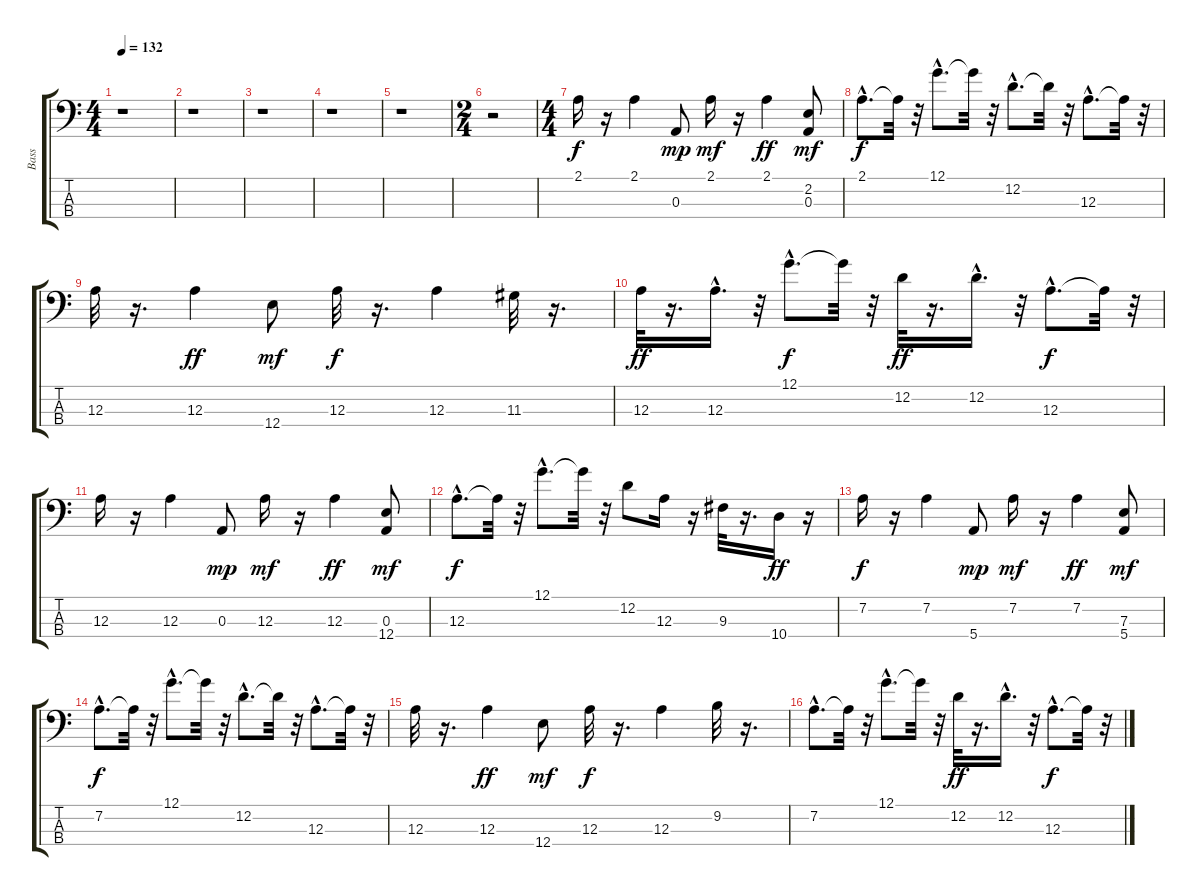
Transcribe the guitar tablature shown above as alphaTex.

\track ("Bass" "Bass") {instrument electricbassfinger}
\staff {score tabs}
\tuning (G2 D2 A1 E1) {hide}
\ts (4 4)
\tempo 132
\clef f4
\ks c
r.1{dy f} |
r.1 |
r.1 |
r.1 |
r.1 |
\ts (2 4)
r.2 |
\ts (4 4)
2.1.16 r.16 2.1.4 0.3.8{dy mp} 2.1.16{dy mf} r.16 2.1.4{dy ff} (2.2 0.3).8{dy mf} |
2.1{hac}.8{d dy f} 2.1{t}.32 r.32 12.1{hac}.8{d} 12.1{t}.32 r.32 12.2{hac}.8{d} 12.2{t}.32 r.32 12.3{hac}.8{d} 12.3{t}.32 r.32 |
12.3.32 r.16{d} 12.3.4{dy ff} 12.4.8{dy mf} 12.3.32{dy f} r.16{d} 12.3.4 11.3.32 r.16{d} |
12.3.32{dy ff} r.16{d} 12.3{hac}.16{d} r.32 12.1{hac}.8{d dy f} 12.1{t}.32 r.32 12.2.32{dy ff} r.16{d} 12.2{hac}.16{d} r.32 12.3{hac}.8{d dy f} 12.3{t}.32 r.32 |
12.3.16 r.16 12.3.4 0.3.8{dy mp} 12.3.16{dy mf} r.16 12.3.4{dy ff} (0.3 12.4).8{dy mf} |
12.3{hac}.8{d dy f} 12.3{t}.32 r.32 12.1{hac}.8{d} 12.1{t}.32 r.32 12.2.8 12.3.16 r.16 9.3.32 r.16{d} 10.4.16{dy ff} r.16 |
7.2.16{dy f} r.16 7.2.4 5.4.8{dy mp} 7.2.16{dy mf} r.16 7.2.4{dy ff} (7.3 5.4).8{dy mf} |
7.2{hac}.8{d dy f} 7.2{t}.32 r.32 12.1{hac}.8{d} 12.1{t}.32 r.32 12.2{hac}.8{d} 12.2{t}.32 r.32 12.3{hac}.8{d} 12.3{t}.32 r.32 |
12.3.32 r.16{d} 12.3.4{dy ff} 12.4.8{dy mf} 12.3.32{dy f} r.16{d} 12.3.4 9.2.32 r.16{d} |
7.2{hac}.8{d} 7.2{t}.32 r.32 12.1{hac}.8{d} 12.1{t}.32 r.32 12.2.32{dy ff} r.16{d} 12.2{hac}.16{d} r.32 12.3{hac}.8{d dy f} 12.3{t}.32 r.32
